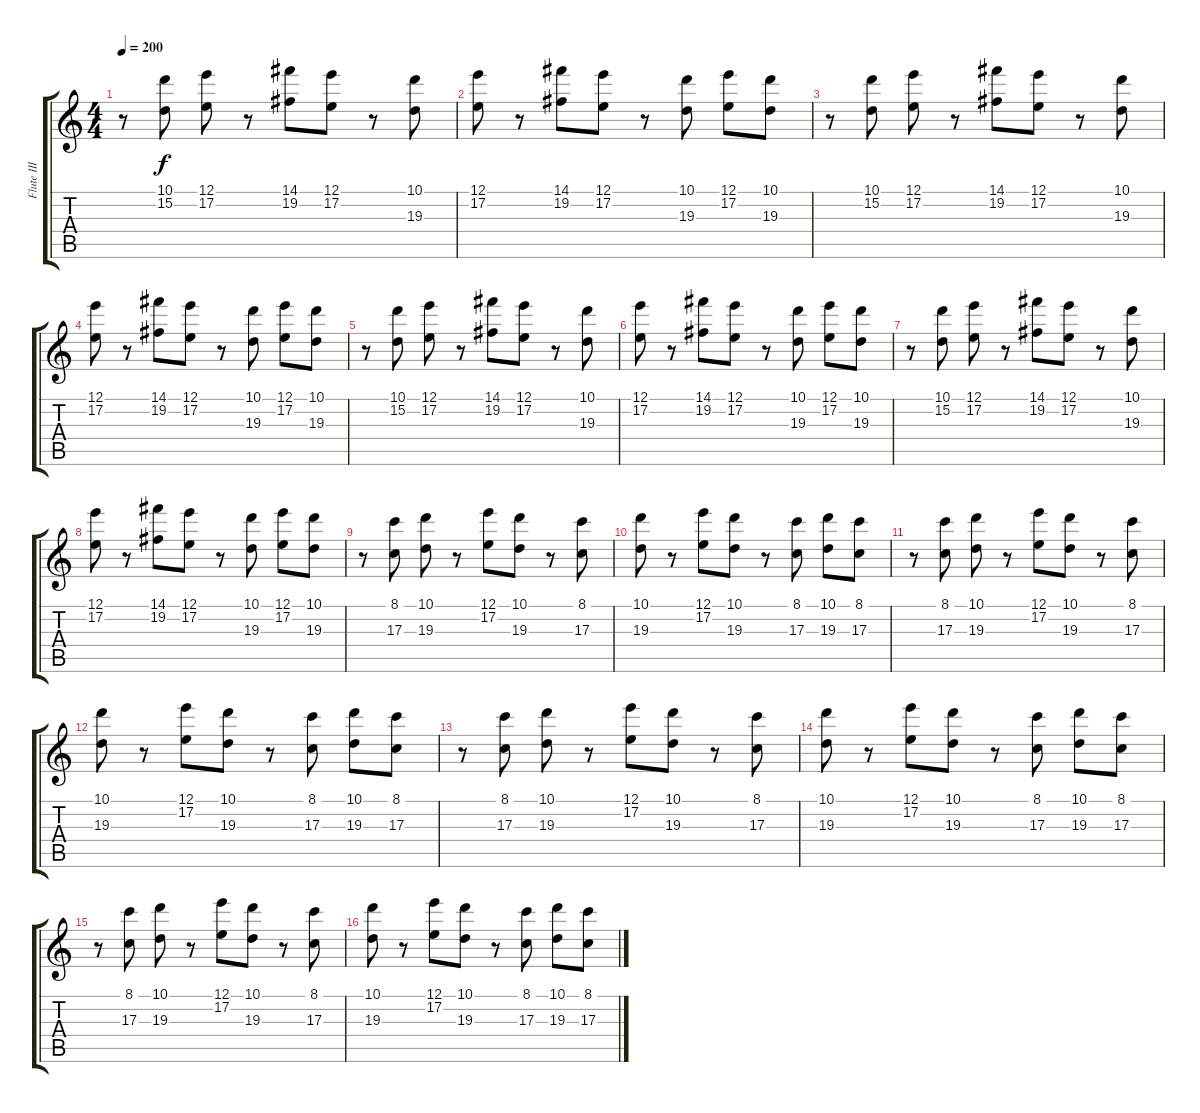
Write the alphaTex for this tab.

\track ("Flute III" "Flute III") {instrument flute}
\staff {score tabs}
\tuning (E5 B3 G3 D3 A2 E2) {hide}
\ts (4 4)
\tempo 200
\clef g2
\ks c
r.8{dy f} (10.1 15.2).8 (12.1 17.2).8 r.8 (14.1 19.2).8 (12.1 17.2).8 r.8 (10.1 19.3).8 |
(12.1 17.2).8 r.8 (14.1 19.2).8 (12.1 17.2).8 r.8 (10.1 19.3).8 (12.1 17.2).8 (10.1 19.3).8 |
r.8 (10.1 15.2).8 (12.1 17.2).8 r.8 (14.1 19.2).8 (12.1 17.2).8 r.8 (10.1 19.3).8 |
(12.1 17.2).8 r.8 (14.1 19.2).8 (12.1 17.2).8 r.8 (10.1 19.3).8 (12.1 17.2).8 (10.1 19.3).8 |
r.8 (10.1 15.2).8 (12.1 17.2).8 r.8 (14.1 19.2).8 (12.1 17.2).8 r.8 (10.1 19.3).8 |
(12.1 17.2).8 r.8 (14.1 19.2).8 (12.1 17.2).8 r.8 (10.1 19.3).8 (12.1 17.2).8 (10.1 19.3).8 |
r.8 (10.1 15.2).8 (12.1 17.2).8 r.8 (14.1 19.2).8 (12.1 17.2).8 r.8 (10.1 19.3).8 |
(12.1 17.2).8 r.8 (14.1 19.2).8 (12.1 17.2).8 r.8 (10.1 19.3).8 (12.1 17.2).8 (10.1 19.3).8 |
r.8 (8.1 17.3).8 (10.1 19.3).8 r.8 (12.1 17.2).8 (10.1 19.3).8 r.8 (8.1 17.3).8 |
(10.1 19.3).8 r.8 (12.1 17.2).8 (10.1 19.3).8 r.8 (8.1 17.3).8 (10.1 19.3).8 (8.1 17.3).8 |
r.8 (8.1 17.3).8 (10.1 19.3).8 r.8 (12.1 17.2).8 (10.1 19.3).8 r.8 (8.1 17.3).8 |
(10.1 19.3).8 r.8 (12.1 17.2).8 (10.1 19.3).8 r.8 (8.1 17.3).8 (10.1 19.3).8 (8.1 17.3).8 |
r.8 (8.1 17.3).8 (10.1 19.3).8 r.8 (12.1 17.2).8 (10.1 19.3).8 r.8 (8.1 17.3).8 |
(10.1 19.3).8 r.8 (12.1 17.2).8 (10.1 19.3).8 r.8 (8.1 17.3).8 (10.1 19.3).8 (8.1 17.3).8 |
r.8 (8.1 17.3).8 (10.1 19.3).8 r.8 (12.1 17.2).8 (10.1 19.3).8 r.8 (8.1 17.3).8 |
(10.1 19.3).8 r.8 (12.1 17.2).8 (10.1 19.3).8 r.8 (8.1 17.3).8 (10.1 19.3).8 (8.1 17.3).8
